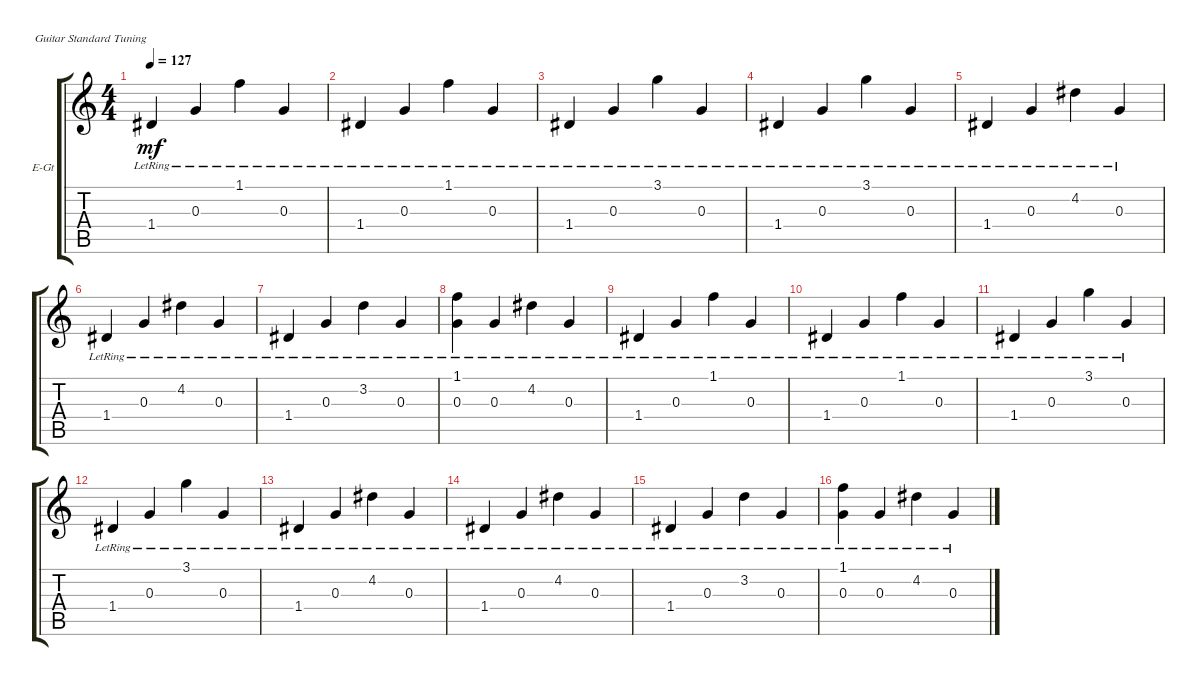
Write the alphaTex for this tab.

\defaultSystemsLayout 4
\bracketExtendMode groupsimilarinstruments
\firstSystemTrackNameOrientation horizontal
\otherSystemsTrackNameOrientation horizontal
\track ("Guitar" "E-Gt") {instrument electricguitarclean}
\staff {score tabs}
\tuning (E4 B3 G3 D3 A2 E2)
\ts (4 4)
\tempo 127
\clef g2
\ks c
1.4{lr}.4{dy mf} 0.3{lr}.4 1.1{lr}.4 0.3{lr}.4 |
1.4{lr}.4 0.3{lr}.4 1.1{lr}.4 0.3{lr}.4 |
1.4{lr}.4 0.3{lr}.4 3.1{lr}.4 0.3{lr}.4 |
1.4{lr}.4 0.3{lr}.4 3.1{lr}.4 0.3{lr}.4 |
1.4{lr}.4 0.3{lr}.4 4.2{lr}.4 0.3{lr}.4 |
1.4{lr}.4 0.3{lr}.4 4.2{lr}.4 0.3{lr}.4 |
1.4{lr}.4 0.3{lr}.4 3.2{lr}.4 0.3{lr}.4 |
(1.1{lr} 0.3{lr}).4 0.3{lr}.4 4.2{lr}.4 0.3{lr}.4 |
1.4{lr}.4 0.3{lr}.4 1.1{lr}.4 0.3{lr}.4 |
1.4{lr}.4 0.3{lr}.4 1.1{lr}.4 0.3{lr}.4 |
1.4{lr}.4 0.3{lr}.4 3.1{lr}.4 0.3{lr}.4 |
1.4{lr}.4 0.3{lr}.4 3.1{lr}.4 0.3{lr}.4 |
1.4{lr}.4 0.3{lr}.4 4.2{lr}.4 0.3{lr}.4 |
1.4{lr}.4 0.3{lr}.4 4.2{lr}.4 0.3{lr}.4 |
1.4{lr}.4 0.3{lr}.4 3.2{lr}.4 0.3{lr}.4 |
(1.1{lr} 0.3{lr}).4 0.3{lr}.4 4.2{lr}.4 0.3{lr}.4
